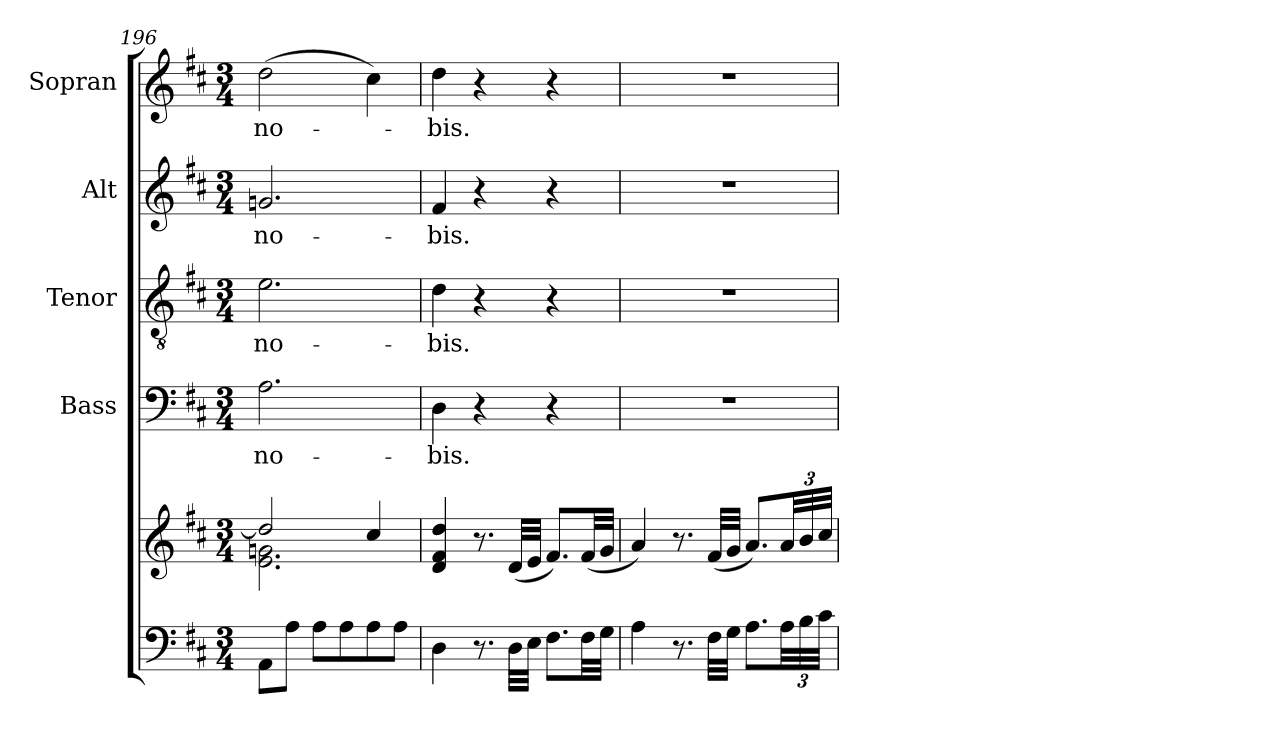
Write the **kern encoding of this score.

**kern	**kern	**kern	**text	**kern	**text	**kern	**text	**kern	**text
*part5	*part5	*part4	*part4	*part3	*part3	*part2	*part2	*part1	*part1
*staff6	*staff5	*staff4	*staff4	*staff3	*staff3	*staff2	*staff2	*staff1	*staff1
*	*	*I"Bass	*	*I"Tenor	*	*I"Alt	*	*I"Sopran	*
*	*	*I'B.	*	*I'T.	*	*I'A.	*	*I'S.	*
*clefF4	*clefG2	*clefF4	*	*clefGv2	*	*clefG2	*	*clefG2	*
*k[f#c#]	*k[f#c#]	*k[f#c#]	*	*k[f#c#]	*	*k[f#c#]	*	*k[f#c#]	*
*D:	*D:	*D:	*	*D:	*	*D:	*	*D:	*
*M3/4	*M3/4	*M3/4	*	*M3/4	*	*M3/4	*	*M3/4	*
=196	=196	=196	=196	=196	=196	=196	=196	=196	=196
*	*^	*	*	*	*	*	*	*	*
!	!	!	!	!LO:LY:b	!	!LO:LY:b	!	!LO:LY:b	!	!LO:LY:b
8AA\L	2dd/]	2.e\ 2.gn\	2.A\	no-	2.e\	no-	2.gn/	no-	(>2dd\	no-
8A\J	.	.	.	.	.	.	.	.	.	.
8A\L	.	.	.	.	.	.	.	.	.	.
8A\	.	.	.	.	.	.	.	.	.	.
8A\	4cc#/	.	.	.	.	.	.	.	4cc#\)	.
8A\J	.	.	.	.	.	.	.	.	.	.
*	*v	*v	*	*	*	*	*	*	*	*
=197	=197	=197	=197	=197	=197	=197	=197	=197	=197
!	!	!	!LO:LY:b	!	!LO:LY:b	!	!LO:LY:b	!	!LO:LY:b
4D\	4d/ 4f#/ 4dd/	4D\	-bis.	4d\	-bis.	4f#/	-bis.	4dd\	-bis.
8.r	8.r	4r	.	4r	.	4r	.	4r	.
32D\LLL	(<32d/LLL	.	.	.	.	.	.	.	.
32E\JJJ	32e/JJJ	.	.	.	.	.	.	.	.
8.F#\L	8.f#/L)	4r	.	4r	.	4r	.	4r	.
32F#\LL	(<32f#/LL	.	.	.	.	.	.	.	.
32G\JJJ	32g/JJJ	.	.	.	.	.	.	.	.
=198	=198	=198	=198	=198	=198	=198	=198	=198	=198
4A\	4a/)	2.r	.	2.r	.	2.r	.	2.r	.
8.r	8.r	.	.	.	.	.	.	.	.
32F#\LLL	(<32f#/LLL	.	.	.	.	.	.	.	.
32G\JJJ	32g/JJJ	.	.	.	.	.	.	.	.
8.A\L	8.a/L)	.	.	.	.	.	.	.	.
48A\LL	48a/LL	.	.	.	.	.	.	.	.
48B\	48b/	.	.	.	.	.	.	.	.
48c#\JJJ	48cc#/JJJ	.	.	.	.	.	.	.	.
=	=	=	=	=	=	=	=	=	=
*-	*-	*-	*-	*-	*-	*-	*-	*-	*-
